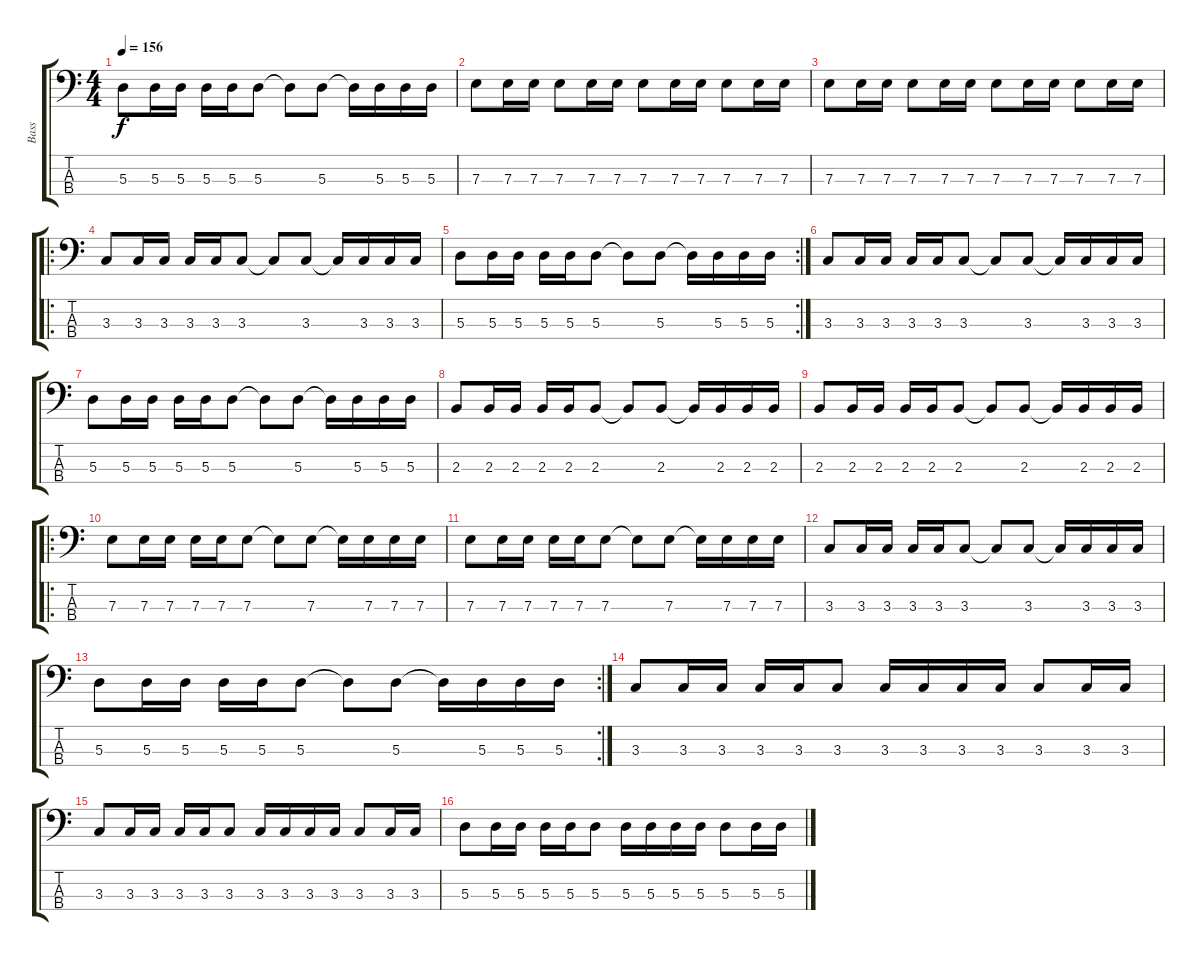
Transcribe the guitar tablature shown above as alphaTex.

\track ("Bass" "Bass") {instrument electricbassfinger}
\staff {score tabs}
\tuning (G2 D2 A1 E1) {hide}
\ts (4 4)
\tempo 156
\clef f4
\ks c
5.3.8{dy f} 5.3.16 5.3.16 5.3.16 5.3.16 5.3.8 5.3{t}.8 5.3.8 5.3{t}.16 5.3.16 5.3.16 5.3.16 |
7.3.8 7.3.16 7.3.16 7.3.8 7.3.16 7.3.16 7.3.8 7.3.16 7.3.16 7.3.8 7.3.16 7.3.16 |
7.3.8 7.3.16 7.3.16 7.3.8 7.3.16 7.3.16 7.3.8 7.3.16 7.3.16 7.3.8 7.3.16 7.3.16 |
\ro
3.3.8 3.3.16 3.3.16 3.3.16 3.3.16 3.3.8 3.3{t}.8 3.3.8 3.3{t}.16 3.3.16 3.3.16 3.3.16 |
\rc 2
5.3.8 5.3.16 5.3.16 5.3.16 5.3.16 5.3.8 5.3{t}.8 5.3.8 5.3{t}.16 5.3.16 5.3.16 5.3.16 |
3.3.8 3.3.16 3.3.16 3.3.16 3.3.16 3.3.8 3.3{t}.8 3.3.8 3.3{t}.16 3.3.16 3.3.16 3.3.16 |
5.3.8 5.3.16 5.3.16 5.3.16 5.3.16 5.3.8 5.3{t}.8 5.3.8 5.3{t}.16 5.3.16 5.3.16 5.3.16 |
2.3.8 2.3.16 2.3.16 2.3.16 2.3.16 2.3.8 2.3{t}.8 2.3.8 2.3{t}.16 2.3.16 2.3.16 2.3.16 |
2.3.8 2.3.16 2.3.16 2.3.16 2.3.16 2.3.8 2.3{t}.8 2.3.8 2.3{t}.16 2.3.16 2.3.16 2.3.16 |
\ro
7.3.8 7.3.16 7.3.16 7.3.16 7.3.16 7.3.8 7.3{t}.8 7.3.8 7.3{t}.16 7.3.16 7.3.16 7.3.16 |
7.3.8 7.3.16 7.3.16 7.3.16 7.3.16 7.3.8 7.3{t}.8 7.3.8 7.3{t}.16 7.3.16 7.3.16 7.3.16 |
3.3.8 3.3.16 3.3.16 3.3.16 3.3.16 3.3.8 3.3{t}.8 3.3.8 3.3{t}.16 3.3.16 3.3.16 3.3.16 |
\rc 2
5.3.8 5.3.16 5.3.16 5.3.16 5.3.16 5.3.8 5.3{t}.8 5.3.8 5.3{t}.16 5.3.16 5.3.16 5.3.16 |
3.3.8 3.3.16 3.3.16 3.3.16 3.3.16 3.3.8 3.3.16 3.3.16 3.3.16 3.3.16 3.3.8 3.3.16 3.3.16 |
3.3.8 3.3.16 3.3.16 3.3.16 3.3.16 3.3.8 3.3.16 3.3.16 3.3.16 3.3.16 3.3.8 3.3.16 3.3.16 |
5.3.8 5.3.16 5.3.16 5.3.16 5.3.16 5.3.8 5.3.16 5.3.16 5.3.16 5.3.16 5.3.8 5.3.16 5.3.16
